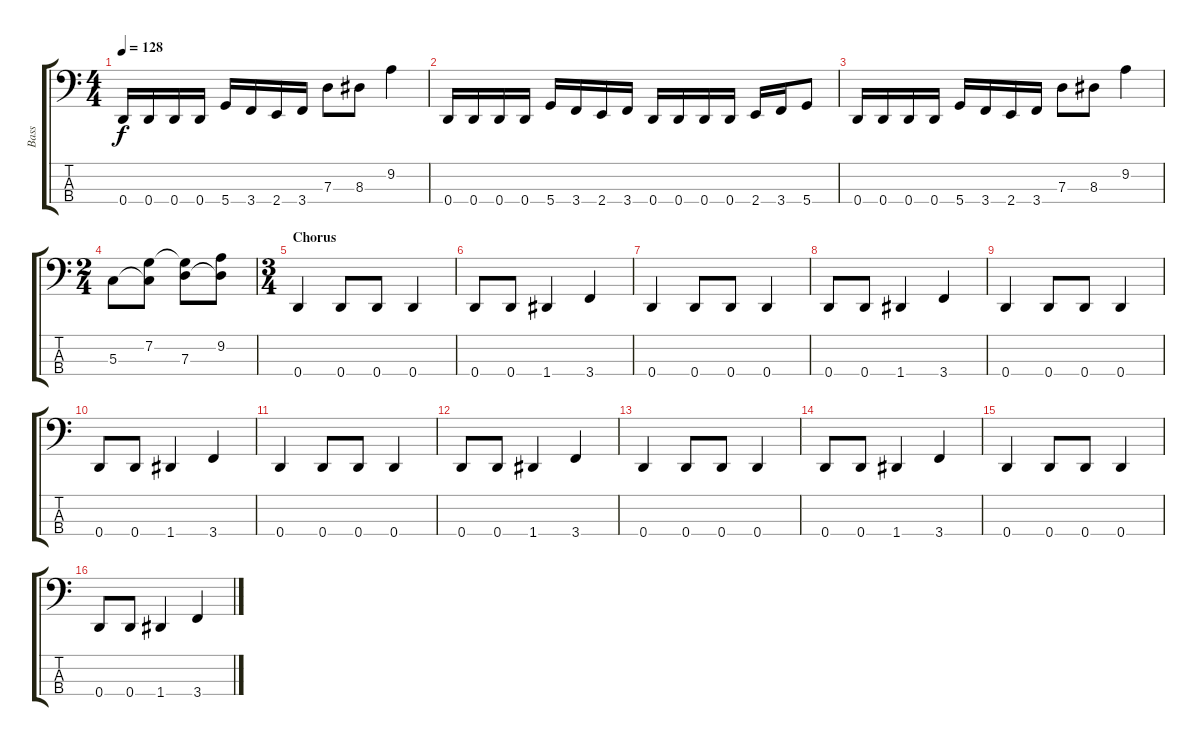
\track ("Bass" "Bass") {instrument electricbasspick}
\staff {score tabs}
\tuning (F2 C2 G1 D1) {hide}
\ts (4 4)
\tempo 128
\clef f4
\ks c
0.4.16{dy f} 0.4.16 0.4.16 0.4.16 5.4.16 3.4.16 2.4.16 3.4.16 7.3.8 8.3.8 9.2.4 |
0.4.16 0.4.16 0.4.16 0.4.16 5.4.16 3.4.16 2.4.16 3.4.16 0.4.16 0.4.16 0.4.16 0.4.16 2.4.16 3.4.16 5.4.8 |
0.4.16 0.4.16 0.4.16 0.4.16 5.4.16 3.4.16 2.4.16 3.4.16 7.3.8 8.3.8 9.2.4 |
\ts (2 4)
5.3.8 (7.2 5.3{t}).8 (7.2{t} 7.3).8 (9.2 7.3{t}).8 |
\ts (3 4)
\section ("" "Chorus")
0.4.4 0.4.8 0.4.8 0.4.4 |
0.4.8 0.4.8 1.4.4 3.4.4 |
0.4.4 0.4.8 0.4.8 0.4.4 |
0.4.8 0.4.8 1.4.4 3.4.4 |
0.4.4 0.4.8 0.4.8 0.4.4 |
0.4.8 0.4.8 1.4.4 3.4.4 |
0.4.4 0.4.8 0.4.8 0.4.4 |
0.4.8 0.4.8 1.4.4 3.4.4 |
0.4.4 0.4.8 0.4.8 0.4.4 |
0.4.8 0.4.8 1.4.4 3.4.4 |
0.4.4 0.4.8 0.4.8 0.4.4 |
0.4.8 0.4.8 1.4.4 3.4.4
